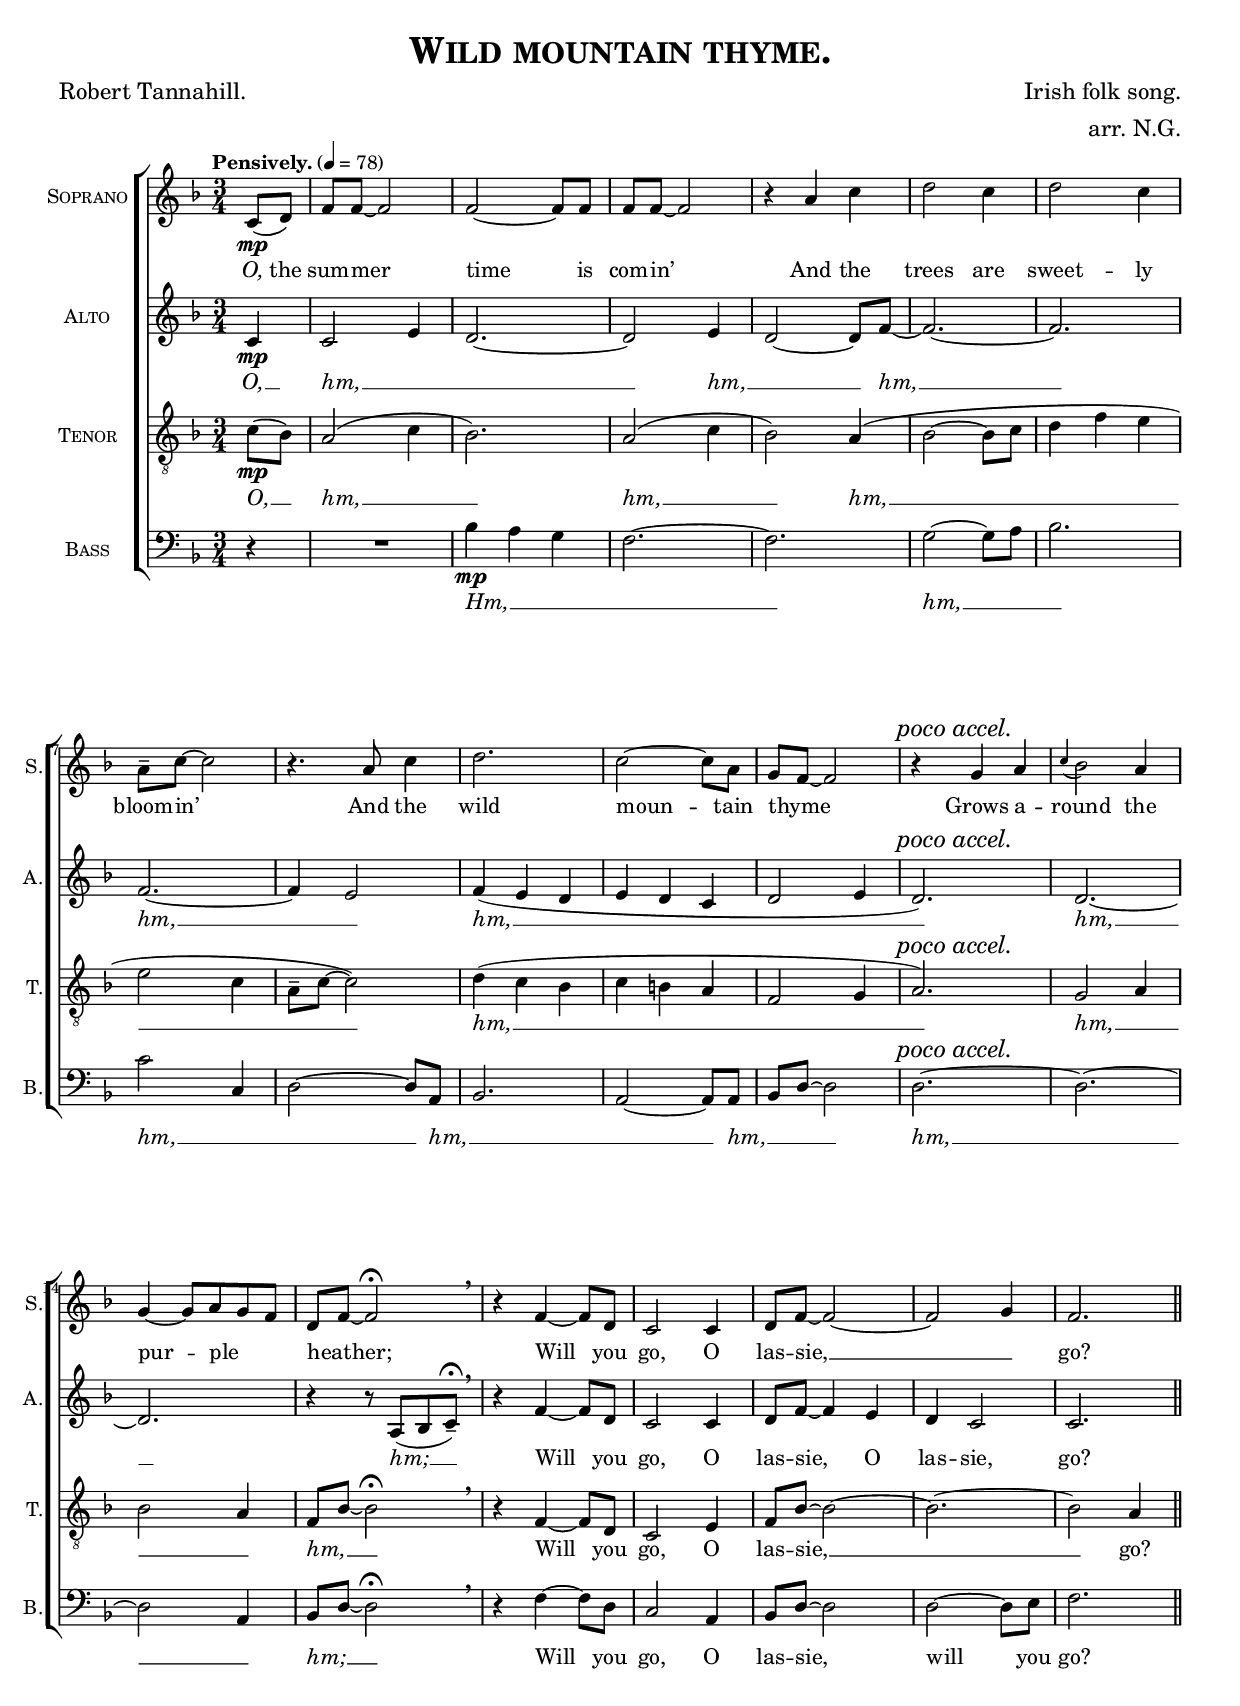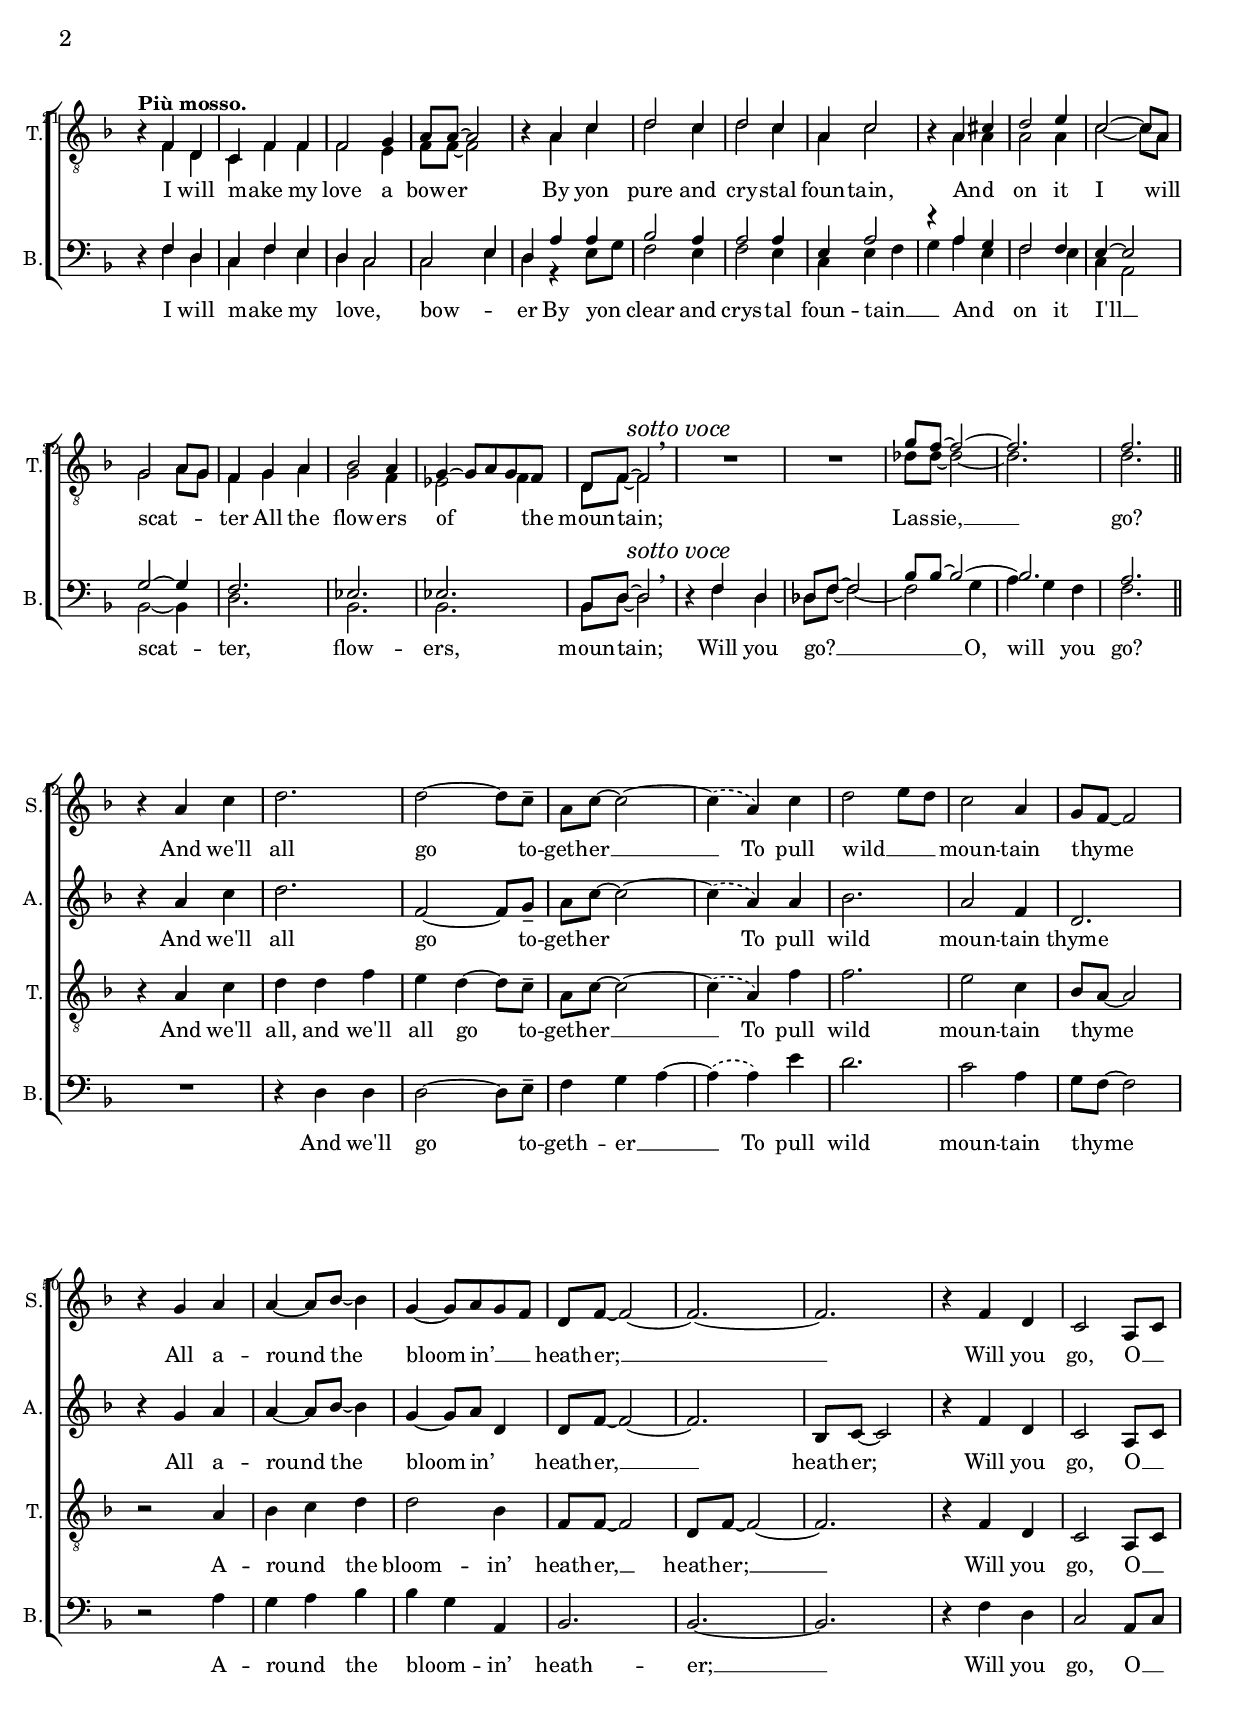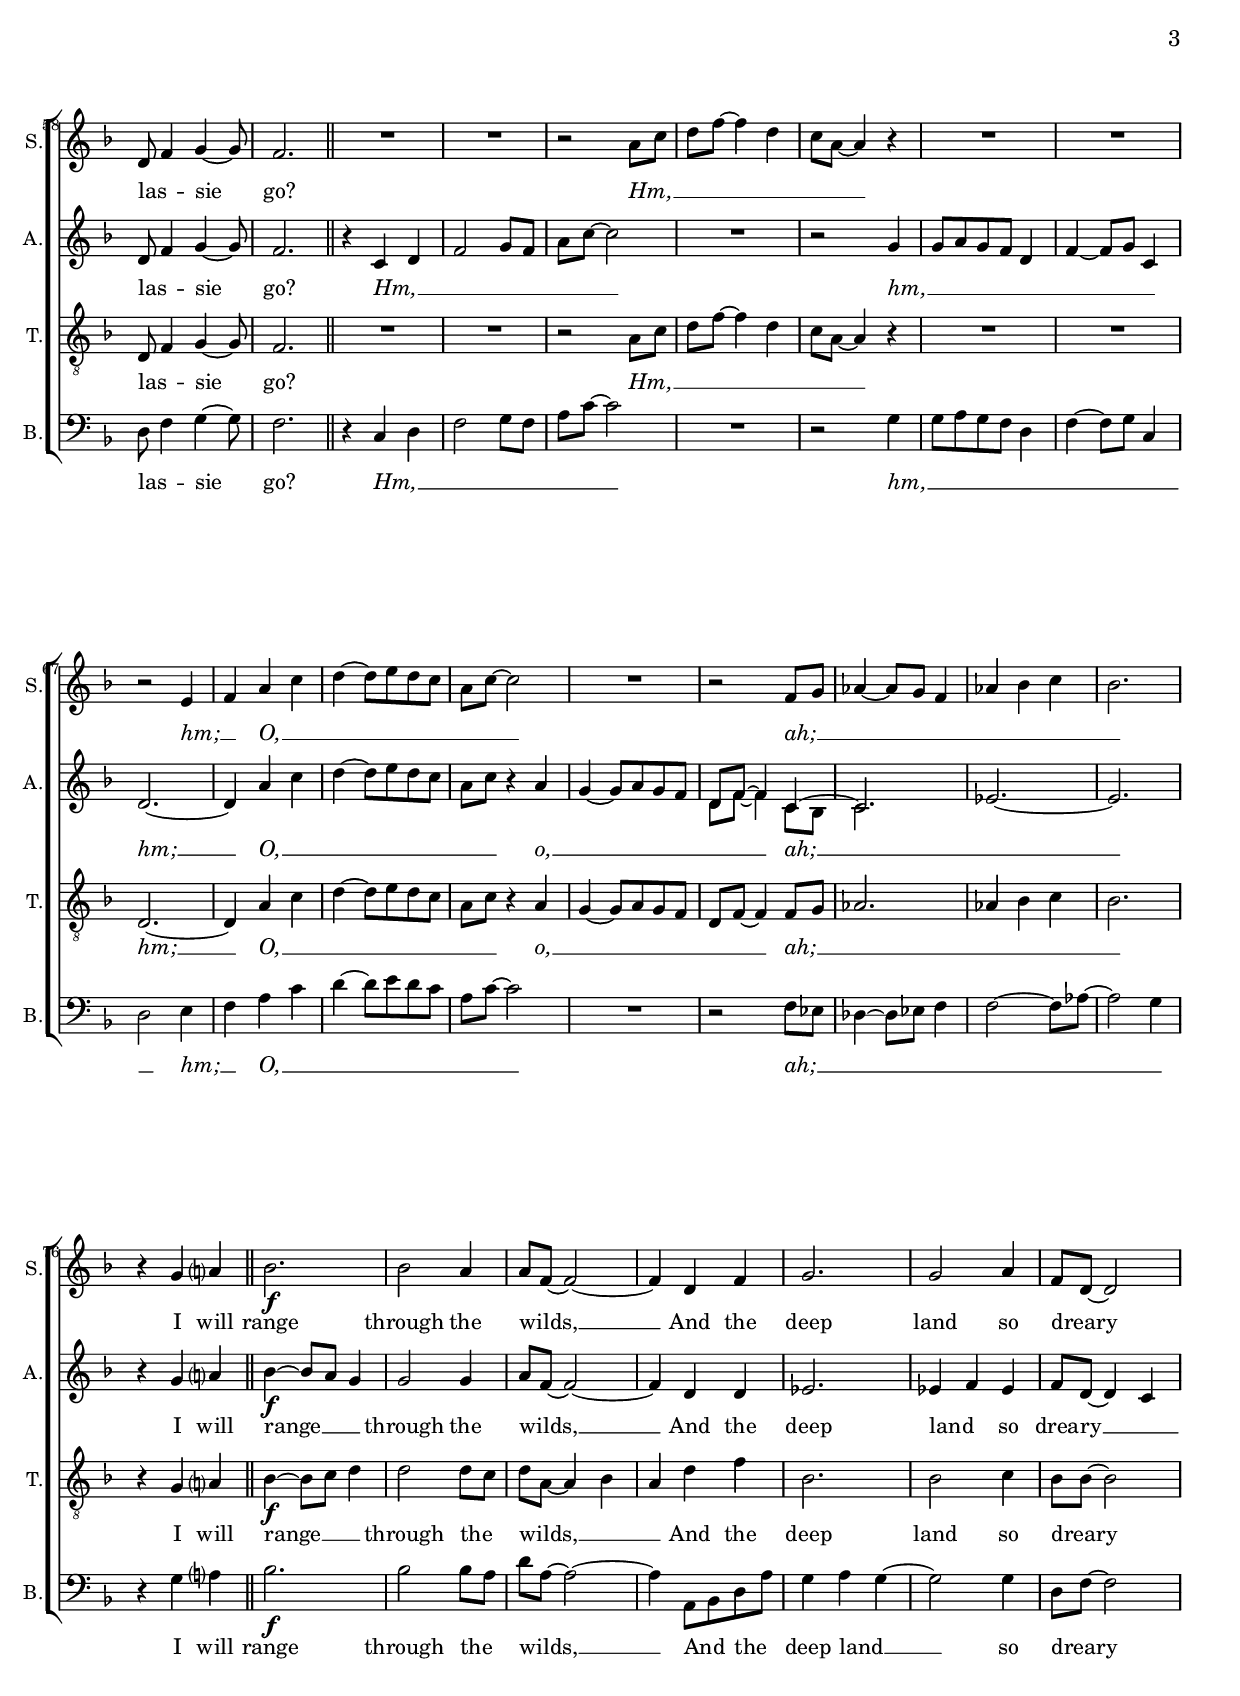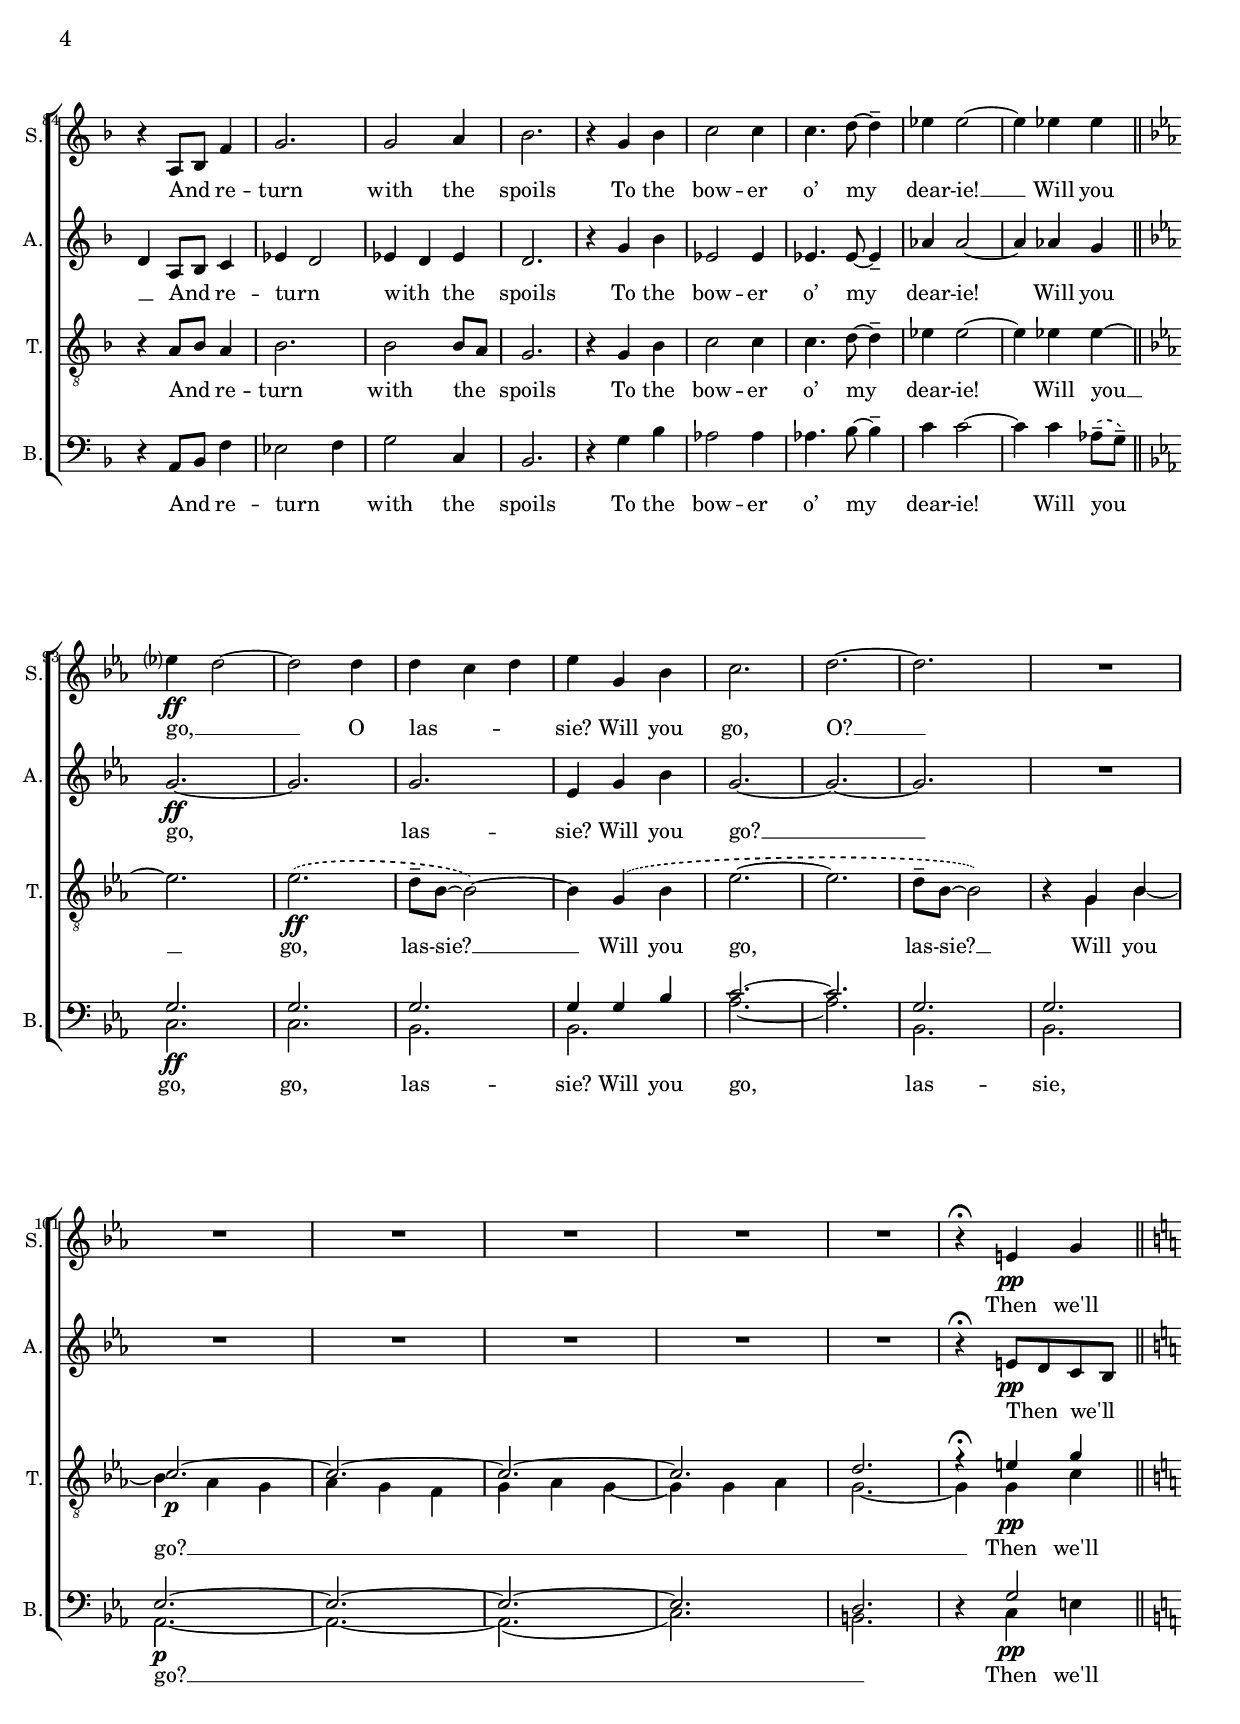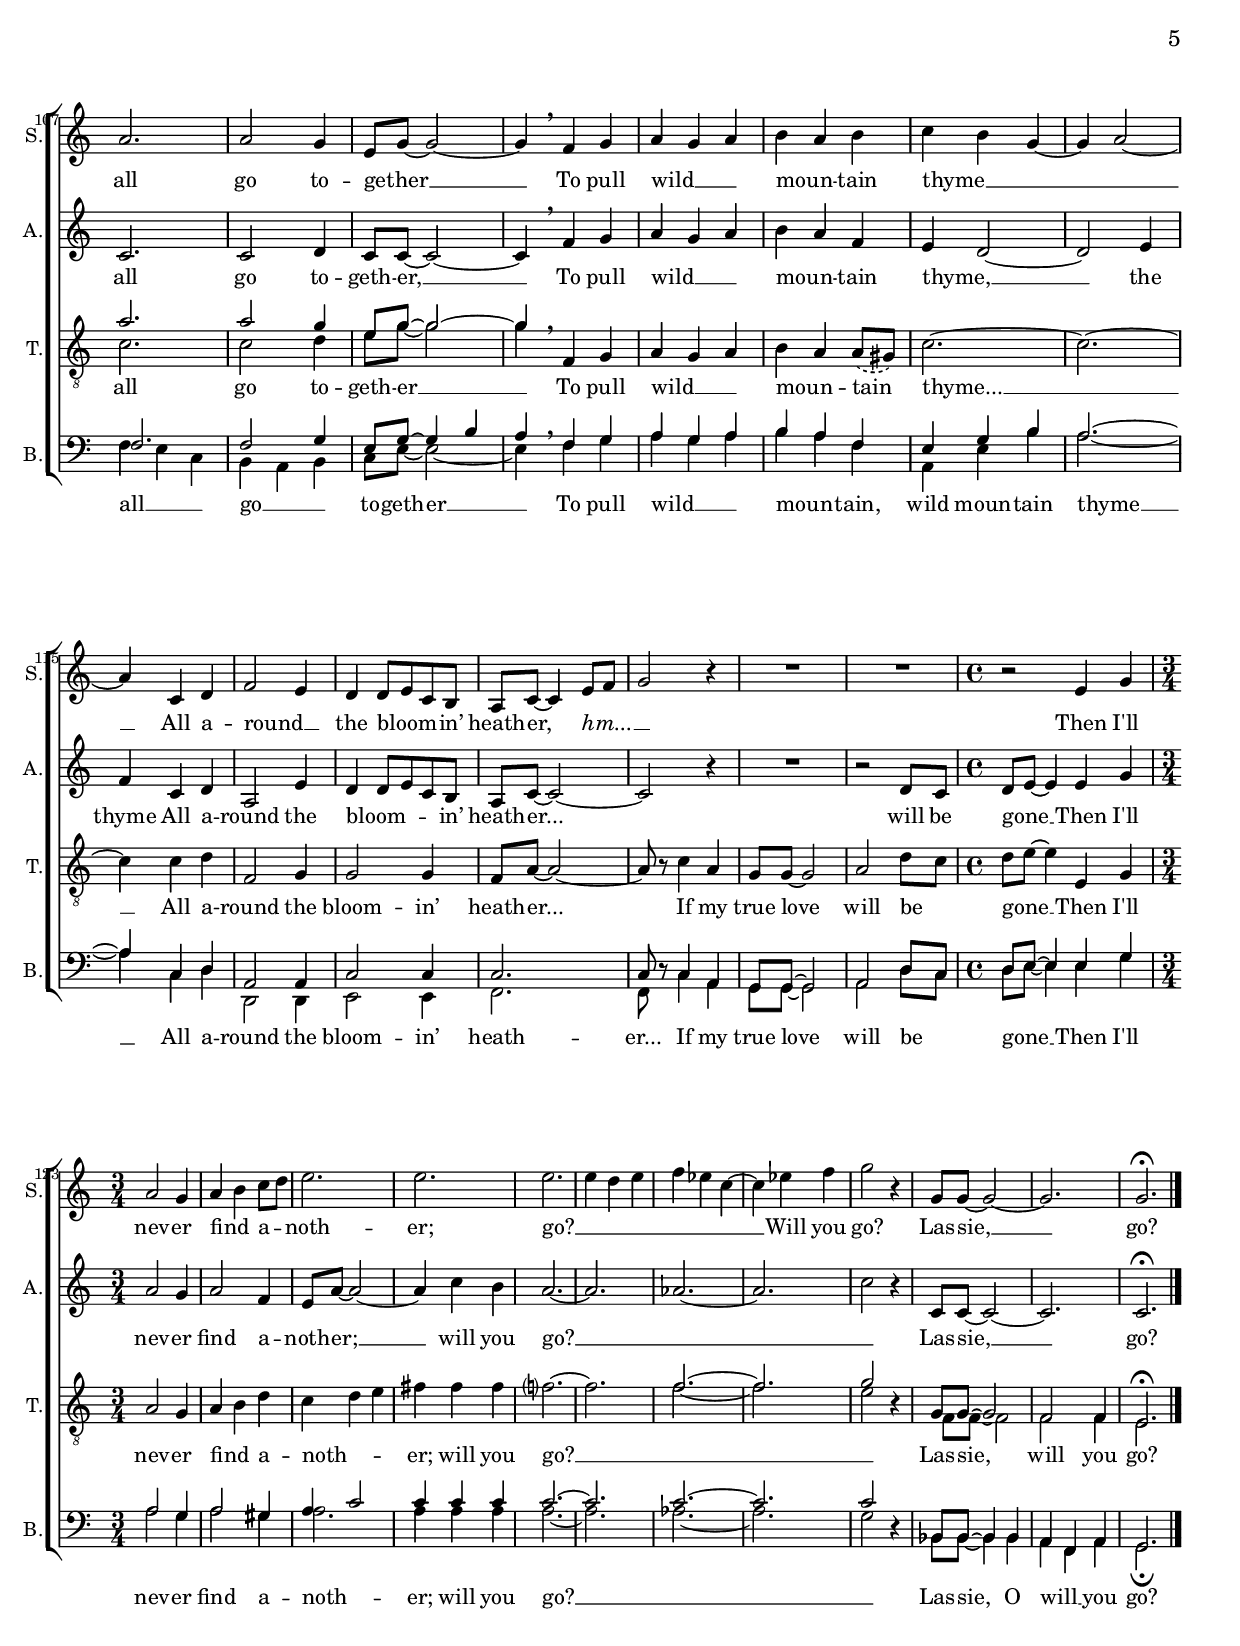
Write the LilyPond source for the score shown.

% Wild mountain thyme.
% arr. Nathanael Gentry.
% May 2020.

\version "2.19.84"

\paper {
  top-system-spacing.basic-distance = #10
  score-system-spacing.basic-distance = #20
  system-system-spacing.basic-distance = #20
  last-bottom-spacing.basic-distance = #10
}

\header {
  %dedication = \markup{\italic "to Emma."}
  title = \markup{\caps{"Wild mountain thyme."}}
  composer = "Irish folk song."
  arranger = "arr. N.G."
  poet = "Robert Tannahill."
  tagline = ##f
}

global = {
  \key f \major
  \time 3/4
  \tempo "Pensively." 4 = 78
  \set melismaBusyProperties = #'(tieMelismaBusy)
}

soprano = \relative c'' {
  \global
  
  % Verse I.
  \partial 4 c,8\mp( d) | f f~ f2 | f2~ f8 f | f8 f8~ f2 |
  r4 a c | d2 c4 | d2 c4 | a8-- c8~ c2 |
  r4. a8 c4 | d2. | c2~ c8 a8 | g8 f8~ f2 |
  r4 \mark \markup { \italic { poco accel. } } g4 a4 | \acciaccatura c bes2 a4 | g4~ g8 a g f8 | d8 f8~ f2\fermata |
  
  \breathe r4 f4~ f8 d8 | c2 c4 | d8  f8~ f2~ | f2 g4 | f2.  \bar "||"

  % Verse II. 	
  \break R2.*21 \break

  % Refrain I.
  r4 a4 c4 | d2. | d2~ d8 c-- | a8 c8~ c2~ |
  \slurDashed c4( a) c | d2 e8 d8 | c2 a4 | g8 f8~ f2 | 
  \break r4 g a | a4~ a8 bes8~ bes4 | g4~ g8 a8 g8 f8 | d8 f8~ f2~ | f2.~ | f2. | 
  
  r4 f4 d | c2 a8 c8 | d8 f4 g4~ g8 | f2. \bar "||"
  
  % Interlude.
  R2. | R2. | r2 a8 c8 | d8 f8~ f4 d4 | 
  c8 a8~ a4 r4 | R2. | R2. | r2 e4 |
  f4 a4 c4 | d4~ d8 e d c | a8 c8~ c2 | R2. | 
  r2 f,8 g8 | aes4~ aes8 g8 f4  | aes bes c | bes2. | \break
  
  % Verse III.
  r4 g4 a?4 \bar "||" bes2.\f | bes2 a4 | a8 f8~ f2~ | 
  f4 d4 f4 | g2. | g2 a4 | f8 d8~ d2 | 
  r4 a8 bes8 f'4 | g2. | g2 a4 | bes2. | 
  r4 g4 bes4 | c2 c4 | c4. d8~ d4-- | ees4 ees2~ | 
  
  ees4 ees4 ees4 \break \bar "||" \key ees \major ees?4\ff d2~ | d2 d4  | d4 c d | 
  ees g, bes | c2. | d2.~ | d2. |
  R2.*6 |
  
  % Refrain II.
  r4\fermata e,\pp g \bar "||" \key c \major a2. | a2 g4 | 
  e8 g8~ g2~ | g4\breathe f4 g4 | a4 g a | b a b | c b g~ | 
  g a2~ | a4 c,4 d4 | f2 e4 | d4 d8 e c b | a c~ c4 e8 f8 |
  g2 r4 |
  
  % Verse IV.
  R2. | R2. | r2 e4 g4 | a2 g4 | 
  a b c8 d | e2. | e2. | e2. |
  e4 d4 e4 | f4 ees4 c4~ | c4 ees f | g2 r4 |
  
  g,8 g8~ g2~ | g2. | g2.\fermata \bar "|."
  
}

alto = \relative c' {
  \global
  
  % Verse I.
  \partial 4 c4\mp | c2 e4 | d2.~ | d2 e4 |
  d2~ d8 f8~ | f2.~ | f2. | f2.~ |
  f4 e2 | f4( e4 d4 | e4 d4 c4 | d2 e4 |
  d2.) | d2.~ | d2. | r4 r8 a8( bes c8--\fermata) |
  
  \breathe r4 f4~ f8 d8 | c2 c4 | d8 f8~ f4 e4 | d c2 | c2. | 
  
  % Verse II.
  R2.*21

  % Refrain I.
  r4 a'4 c4 | d2. | f,2~ f8 g8-- | a8 c8~ c2~ |
  \slurDashed c4( a) a | bes2. | a2 f4 | d2. |
  r4 g a | a4~ a8 bes8~ bes4 | g4~ g8 a8 d,4 | d8 f8~ f2~ | f2. | bes,8 c8~ c2 |
  
  r4 f4 d | c2 a8 c8 | d8 f4 g4~ g8 | f2. |
  
  % Interlude.
  r4 c4 d | f2 g8 f | a8 c8~ c2 | R2. | 
  r2 g4 | g8 a g f d4 | f4~ f8 g8 c,4 | d2.~ |
  d4 a'4 c4 | d4~ d8 e d c | a8 c8 r4 a4 | g4~ g8 a g f |
  << { d8 f~ f4 c4~ | c2. |  } \\ { d8 f~ f4 c8 bes8 | c2. | } >> ees2.~ | ees2. | 
  
  % Verse III.
  r4 g4 a?4 \bar "||" bes4~\f bes8 a8 g4 | g2 g4 | a8 f8~ f2~ | 
  f4 d4 d4 | ees2. | ees4 f4 ees4 | f8 d8~ d4 c4 | 
  d4 a8 bes8 c4 | ees4 d2 | ees4 d4 ees4 | d2. |
  r4 g4 bes4 | ees,2 ees4 | ees4. ees8~ ees4-- | aes4 aes2~ | 
  
  aes4 aes4 g4 | \key ees \major g2.~\ff | g2. |  g2. | 
  ees4 g bes | g2.~ | g2.~ | g2. |
  R2.*6 | 
  
  % Refrain II.
  r4\fermata e8\pp d c bes | \break \key c \major c2. | c2 d4 | 
  c8 c8~ c2~ | c4\breathe f4 g4 | a4 g a | b a f | 
  e d2~ | d2 e4 | f4 c4 d4 | a2 e'4 | d4 d8 e c b | a c~ c2~ | 
  
  % Verse IV.
  c2 r4 | R2. | r2 d8 c | \time 4/4 d8 e8~ e4 e g |
  \time 3/4 a2 g4 | a2 f4 | e8 a8~ a2~ | a4 c b |
  a2.~ | a2. |  aes2.~ | aes2. | c2 r4 |
  
  c,8 c8~ c2~ | c2. | c2.\fermata
  

}

tenor = \relative c' {
  \global
  
  % Verse I.
  \partial 4 c8\mp( bes8) | a2( c4 | bes2.) | a2( c4 | 
  bes2) a4( | bes2~ bes8 c8 | d4 f4 e4 | e2 c4 | 
  a8-- c8~ c2) | d4( c4 bes4 | c4 b4 a4 | f2 g4 |
  a2.) | g2 a4 | bes2 a4 | f8 bes8~ bes2\fermata |
  
  \breathe r4 f4~ f8 d8 | c2 e4 | f8 bes8~ bes2~ | bes2.~ | bes2 a4

  \tempo "Più mosso."
  <<
    {
      % Verse II.
      r4 f d | c4 f4 f4 | f2 g4 | a8 a8~ a2 |
      r4 a c | d2 c4 | d2 c4 | a4 c2 |
      r4 a4 cis4 | d2 e4 | c2~ c8 a8 | g2 a8 g8 |
      f4 g4 a4 | bes2 a4 | g4~ g8 a g f | d8 f8~ f2 |
      
      \breathe R2. | R2. | g'8 f8~ f2~ | f2. | f2. \bar "||"
    } \\ {
      % Verse II.
      r4 f, d | c4 f4 f4 | f2 e4 | f8 f8~ f2 |
      r4 a c | d2 c4 | d2 c4 | a4 c2 |
      r4 a4 a4 | a2 a4 | c2~ c8 a8 | g2 a8 g8 |
      f4 g4 a4 | g2 f4 | ees2 f4 | d8 f8 ~f2 |
      
      R2. | R2. | des'8 des8~ des2~ | des2. | d2. | 
    }
  >>
  % Refrain I.
  r4 a c | d d4 f | e d~ d8 c-- | a8 c8~ c2~ |
  \slurDashed c4( a4) f'4 | f2. | e2 c4 | bes8 a8~ a2 |
  r2 a4 | bes4 c d | d2 bes4 | f8 f8~ f2 | d8 f8~ f2~ | f2.
  
  r4 f4 d | c2 a8 c8 | d8 f4 g4~ g8 | f2. |
  
  % Interlude.
  R2. | R2. | r2 a8 c8 | d8 f8~ f4 d4 | 
  c8 a8~ a4 r4 | R2. | R2. | d,2.~ |
  d4 a'4 c4 | d4~ d8 e d c | a8 c8 r4 a4 | g4~ g8 a g f 
  d f~ f4 f8 g8 | aes2. | aes4 bes c | bes2. | 
  
  % Verse III.
  r4 g4 a?4 | bes4~\f bes8 c8 d4 | d2 d8 c8 | d8 a8~ a4 bes4 | 
  a4 d4 f4 | bes,2. | bes2 c4 | bes8 bes8~ bes2 | 
  r4 a8 bes8 a4 | bes2. | bes2 bes8 a8 | g2. | 
  r4 g4 bes4 | c2 c4 | c4. d8~ d4-- | ees4 ees2~ | 
  
  ees4 ees4 ees4~ | \key ees \major ees2. | ees2.\ff( | d8-- bes8~ bes2~) | 
  bes4 g4( bes4 | ees2.~ | ees2. | d8-- bes8~ bes2) |
  <<
    { 
      r4 g4 bes4 | c2.~\p | c2.~ | c2.~ | 
      c2. | d2. | r4\fermata e4\pp g4 | \key c \major a2. | 
      a2 g4 | e8 g8~ g2~ | g4\breathe 
    } \\ { 
      r4 g,4 bes4~ | bes4 aes g | aes g f | g4 aes g4~ | 
      g4 g aes | g2.~ | g4 g4 c4 | \key c \major c2. | 
      c2 d4 | e8 g8~ g2 | g4
    }
  >>
  f,4 g4 | a4 g a | b a a8( gis8) | c2.~ | 
  c2.~ | c4 c4 d | f,2 g4 | g2 g4 | f8 a8~ a2~  |  

  % Verse IV.
  a8 r8 c4 a | g8 g8~ g2 | a2 d8 c | d8 e8~ e4 e,4 g |
  a2 g4 | a b d4 | c d e | fis4 fis4 fis4 | 
  f?2.~ | f2. | 
  << {
      f2.~ | f2. | g2 r4 | g,8 g8~ g2 | f2 f4 | e2.\fermata
     } \\ {
      f'2.~ | f2. | e2 r4 | f,8 f8~ f2 | f2 f4 | e2.
     } 
  >>
 
}

bass = \relative c {
  \global
  
  % Verse I.
  \partial 4 r4 | R2. | bes'4\mp a g | f2.~ | 
  f2. | g2~ g8 a8 | bes2. | c2 c,4 | 
  d2~ d8 a8 | bes2. | a2~ a8 a8 | bes8 d~ d2 |
  d2.~ | d2.~ | d2 a4 | bes8 d8~ d2\fermata |
  
  \breathe r4 f4~ f8 d8 | c2 a4 | bes8 d8~ d2 | d2~ d8 e8 | f2.
  
  <<
    {
      % Verse II.
      r4 f d | c f e | d c2 | c2 e4 |
      d4 a'4 a4 | bes2 a4 | a2 a4 | e4 a2 |
      r4 a4 g4 | f2 f4 | e4~ e2 | g2~ g4 |
      f2. | ees2. | ees2. | bes8 d8~ d2 |
      
      \breathe r4 f d | des8 f8~ f2 | bes8 bes8~ bes2~ | bes2. | a2. |
    } \\ {
      % Verse II.
      r4 f d | c f e | d c2 | c2 e4 |
      d4 r4 e8 g8 | f2 e4 | f2 e4 | c4 e4 f4 |
      g4 a4 e4 | f2 e4 | c4 a2 | bes2~ bes4 |
      d2. | bes2. | bes2. | bes8 d8~ d2 |
      r4 \mark \markup { \italic { sotto voce } } f d | des8 f8~ f2~ | f2 g4 | a4 g4 f4 | f2. |
    }
  >>
  
  % Refrain I.
  R2. | r4 d4 d4 | d2~ d8 e8-- | f4 g4 a4~ |
  \slurDashed a4( a4) e'4 | d2. | c2 a4 | g8 f8~ f2 | 
  r2 a4 | g4 a4 bes4 | bes4 g a,4 | bes2. | bes2.~ | bes2. |
  
  r4 f'4 d | c2 a8 c8 | d8 f4 g4~ g8 | f2. |
  
  % Interlude.
  r4 c4 d | f2 g8 f | a8 c8~ c2 | R2. | 
  r2 g4 | g8 a g f d4 | f4~ f8 g8 c,4 | d2 e4 |
  f4 a4 c4 | d4~ d8 e d c | a8 c8~ c2 | R2. | 
  r2 f,8 ees | des4~ des8 ees8 f4 | f2~ f8 aes8~ | aes2 g4 | 
  
  % Verse III.
  r4 g4 a?4 | bes2.\f | bes2 bes8 a8 | d8 a8~ a2~ | 
  a4 a,8 bes8 d8 a'8 | g4 a4 g4~ | g2 g4 | d8 f8~ f2 | 
  r4 a,8 bes8 f'4 | ees2 f4 | g2 c,4 | bes2. | 
  r4 g'4 bes4 | aes2 aes4 | aes4. bes8~ bes4-- | c4 c2~ | 
  
  c4 c4 aes8--( g8--) | \key ees \major
  <<
    {
      g2.\ff | g2. | g2. | g4 g4 bes4 | 
      c2.~ | c2. | g2. | g2. | 
      ees2.~\p | ees2.~ | ees2.~ | ees2. | d2. | 
      
      % Refrain II.
      r4 g2\pp | \key c \major f2. | f2 g4 | e8 g8~ g4 b | 
      a4\breathe f4 g4 | a4 g a | b a f | e g b | 
      a2.~ | a4 c, d | a2 a4 | c2 c4 | c2.
      
      % Verse IV.
      c8 r8c4 a | g8 g8~ g2 | a2 d8 c | d8 e8~ e4 e4 g |
      a2 g4 | a2 gis4 | a4 c2 | c4 c4 c4 |
      c2.~ | c2. | c2.~ | c2. | c2 r4 |
      
      bes,8 bes8~ bes4 bes4 | a4 f a g2. 
    } \\ \relative c {
      c2. | c2. | bes2. | bes2. | 
      aes'2.~ | aes2. | bes,2. | bes2. | 
      aes2.~ | aes2.~ | aes2.( | c2.) | b2. | 
      
      % Refrain II.
      r4 c e | \key c \major f4 e c | b4 a4 b4 | c8 e8~ e2~ |
      e4 f4 g4 | a4 g a | b a f4 | a,4 e' b' | 
      a2.~ | a4 c, d | d,2 d4 | e2 e4 | f2.
      
      % Verse IV.
      f8 r8 c'4 a | g8 g8~ g2 | a2 d8 c | d8 e8~ e4 e4 g |
      a2 g4 | a2 gis4 | a2. | a4 a4 a4 |
      a2.~ | a2. | aes2.~ | aes2. | g2 r4 | 
      
      bes,8 bes8~ bes4 bes4 | a4 f a g2.\fermata 
    }
  >>
}

sopranoVerse = \lyricmode {
  %\override LyricText #'font-family = #'Calibri
  \markup{\italic O,} the sum -- mer time is com -- in’
  And the trees are sweet -- ly bloom -- in’
  And the wild moun -- tain thyme _
  Grows a -- round the pur -- ple _ _ heather; _
  Will you go, O las -- sie, __ _ go?

  And we'll all go to -- geth -- er __
  To pull wild __ _ _ moun -- tain thyme _
  All a -- round the bloom -- in’ __ _ _ heath -- er; __
  Will you go, O __ _ las -- _ sie go?

  \markup {\italic Hm,} __ _ _ _ _ _ _
  \markup {\italic hm;} __ _
  \markup {\italic O,}  __ _ _ _ _ _ _ _
  \markup {\italic ah;}  __ _ _ _ _ _ _ _ _

  I will range through the wilds, __ _
  And the deep land so dreary _
  And _ re -- turn with the spoils
  To the bow -- er o’ my dear -- ie! __

  Will you go, __ _ O las -- _ _ sie? Will you go, O? __

  Then we'll all go to -- gether __ _
  To pull wild __ _ _ moun -- _ tain thyme __ _ _ _
  All a -- round __ _ the bloom -- _ _ in’ heath -- er, \markup {\italic hm...} __ _ _
    
  Then I'll nev -- er find _ a  _ -- noth -- er; go? __ _ _ _ _ _ _
  
  Will you go?
  Las -- sie, __ go?
}

altoVerse = \lyricmode {
  \markup{\italic O, } __
  \markup{\italic hm,} __ _ _
  \markup{\italic hm,} __ _
  \markup{\italic hm,} __
  \markup{\italic hm,} __ _
  \markup{\italic hm,} __ _ _ _ _ _ _ _ _
  \markup{\italic hm,} __
  \markup{\italic hm;} __ _ _
  Will you go, O las -- sie, O las -- sie, go?

  And we'll all go to -- geth -- er
  To pull wild moun -- tain thyme
  All a -- round the bloom -- in’ _ heath -- er, __ heath -- er;
  Will you go, O __ _ las -- _ sie go?

  \markup {\italic Hm,} __ _ _ _ _ _ _
  \markup {\italic hm,} __ _ _ _ _ _ _ _ _
  \markup {\italic hm;} __
  \markup {\italic O,}  __ _ _ _ _ _ _ _
  \markup {\italic o,}  __ _ _ _ _ _ _ _
  \markup {\italic ah;}  __ _ _ _

  I will range __ _ _ through the wilds, __ _
  And the deep land _ so drea -- ry __ _ _
  And _ re -- turn _ with _ the spoils
  To the bow -- er o’ my dear -- ie!

  Will you go, las -- sie?  Will you go? __
  
  Then _ we'll _ all go to -- geth -- er, __ 
  To pull wild __ _ _  moun -- _ tain thyme, __ _ the thyme
  All a -- round the bloom -- _ _ _ in’ heath -- er...
  
  will be gone __ _
  Then I'll nev -- er find a -- noth -- er; __
  will you go? __ _ _
  
  Las -- sie, __ go?
}

tenorVerse = \lyricmode {
  \markup{\italic O, } __ _
  \markup{\italic hm,} __ _ _
  \markup{\italic hm,} __ _ _
  \markup{\italic hm,} __ _ _ _ _ _ _ _ _ _ 
  \markup{\italic hm,} __ _ _ _ _ _ _ _ _
  \markup{\italic hm,} __ _ _ _
  \markup{\italic hm,} __ _
  Will you go, O las -- sie, __ go?

  I will make _ my love a bow -- er _
  By yon pure and cry -- stal foun -- tain,
  And _ on it I _ will scat -- _ _ ter
  All the flow -- ers of _ _ _ the moun -- tain; _
  Las -- sie, __ _ _ go?

  And we'll all, and we'll all go to -- geth -- er __
  To pull wild moun -- tain thyme _
  A -- round _ the bloom -- in’ heath -- er, __ heath -- er; __
  Will you go, O __ _ las -- _ sie go?

  \markup {\italic Hm,} __ _ _ _ _ _ _
  \markup {\italic hm;} __
  \markup {\italic O,}  __ _ _ _ _ _ _ _
  \markup {\italic o,}  __ _ _ _ _ _ _
  \markup {\italic ah;}  __ _ _ _ _ _ _

  I will range __ _ _ through the _ wilds, __ _ _ _
  And the deep land so dreary _
  And _ re -- turn with the _ spoils
  To the bow -- er o’ my dear -- ie!

  Will you __ go, las -- sie? __
  Will you go, las -- sie? __
  Will you go? __ _ _ _ _ _ _ _ _ _ _ _ _ _
  
  Then we'll all go to -- geth -- er __ _ _
  To pull wild __ _ _ moun -- _ tain _ thyme... __
  
  All a -- round the bloom -- in’ heath -- er...
  
  If my true love will be _ gone __ _
  Then I'll nev -- er find _ a -- noth -- _ _ er;
  will you go? __ _ _ _
  
  Las -- sie, _ will you go?
}

bassVerse = \lyricmode {
  \markup{\italic Hm,} __ _ _ _
  \markup{\italic hm,} __ _ _ 
  \markup{\italic hm,} __ _ _
  \markup{\italic hm,} __ _ _
  \markup{\italic hm,} __ _ _
  \markup{\italic hm,} __ _
  \markup{\italic hm;} __ _
  Will you go, O las -- sie, will you go?

  I will make _ my love, _ bow -- _ er
  By yon _ clear and crys -- tal foun -- tain __ _ _
  And _ on it I'll __ _ scat -- _ ter,
  flow -- ers, moun -- tain; _
  Will you go? __ _ _ _ _ _
  O, will _ you go?

  And we'll go to -- geth -- er __ _
  To pull wild moun -- tain thyme _
  A -- round _ the bloom -- _ 	in’ heath -- er; __
  Will you go, O __ _ las -- _ sie go?

  \markup {\italic Hm,} __ _ _ _ _ _ _
  \markup {\italic hm,} __ _ _ _ _ _ _ _ _ _
  \markup {\italic hm;} __ _
  \markup {\italic O,}  __ _ _ _ _ _ _ _
  \markup {\italic ah;}  __ _ _ _ _ _ _ _

  I will range through the _ wilds, __ _
  And _ the _ deep land __ _ so dreary _
  And _ re -- turn _ with the spoils
  To the bow -- er o’ my dear -- ie!

  Will you _ go, go, las -- sie? 
  Will you go, _ las -- sie, go? __ _ _ _ _
  
  Then we'll all __ _ _ go __ _ _ to -- geth -- er __ _ _
  To pull wild __ _ _ moun -- _ tain, wild moun -- tain thyme __ _
  All a -- round the bloom -- in’ heath -- er...	
  
  If my true love _ will be _ gone __ _ _
  Then I'll nev -- er find a -- noth _ -- er;
  will you go? __ _ _ _ _
  
  Las -- sie, _ O will __ _ you go?
}

\score {
  \new ChoirStaff <<
    \new Staff \with {
      \consists "Merge_rests_engraver"
      midiInstrument = "choir aahs"
      instrumentName = \markup{\caps{"Soprano"}}
      shortInstrumentName = #"S."
    } { \soprano }
    \addlyrics { \sopranoVerse }
    \new Staff \with {
      \consists "Merge_rests_engraver"
      midiInstrument = "choir aahs"
      instrumentName = \markup{\caps{"Alto"}}
      shortInstrumentName = #"A."
    } { \alto }
    \addlyrics { \altoVerse }
    \new Staff \with {
      \consists "Merge_rests_engraver"
      midiInstrument = "choir aahs"
      instrumentName = \markup{\caps{"Tenor"}}
      shortInstrumentName = #"T."
    } { \clef "treble_8" \tenor }
    \addlyrics { \tenorVerse }
    \new Staff \with {
      \consists "Merge_rests_engraver"
      midiInstrument = "choir aahs"
      instrumentName = \markup{\caps{"Bass"}}
      shortInstrumentName = #"B."
    } { \clef bass \bass }
    \addlyrics { \bassVerse }
  >>
  \layout {
    \context { \RemoveEmptyStaffContext }
    \context {
      \Score
      \remove "Mark_engraver"
      \remove "Staff_collecting_engraver"
    }
    \context {
      \Staff
      \consists "Mark_engraver"
      \consists "Staff_collecting_engraver"
    }
    #(layout-set-staff-size 17)
    \override LyricText.self-alignment-X = #CENTER
  }
  \midi {
    \tempo 4=60
  }
}
